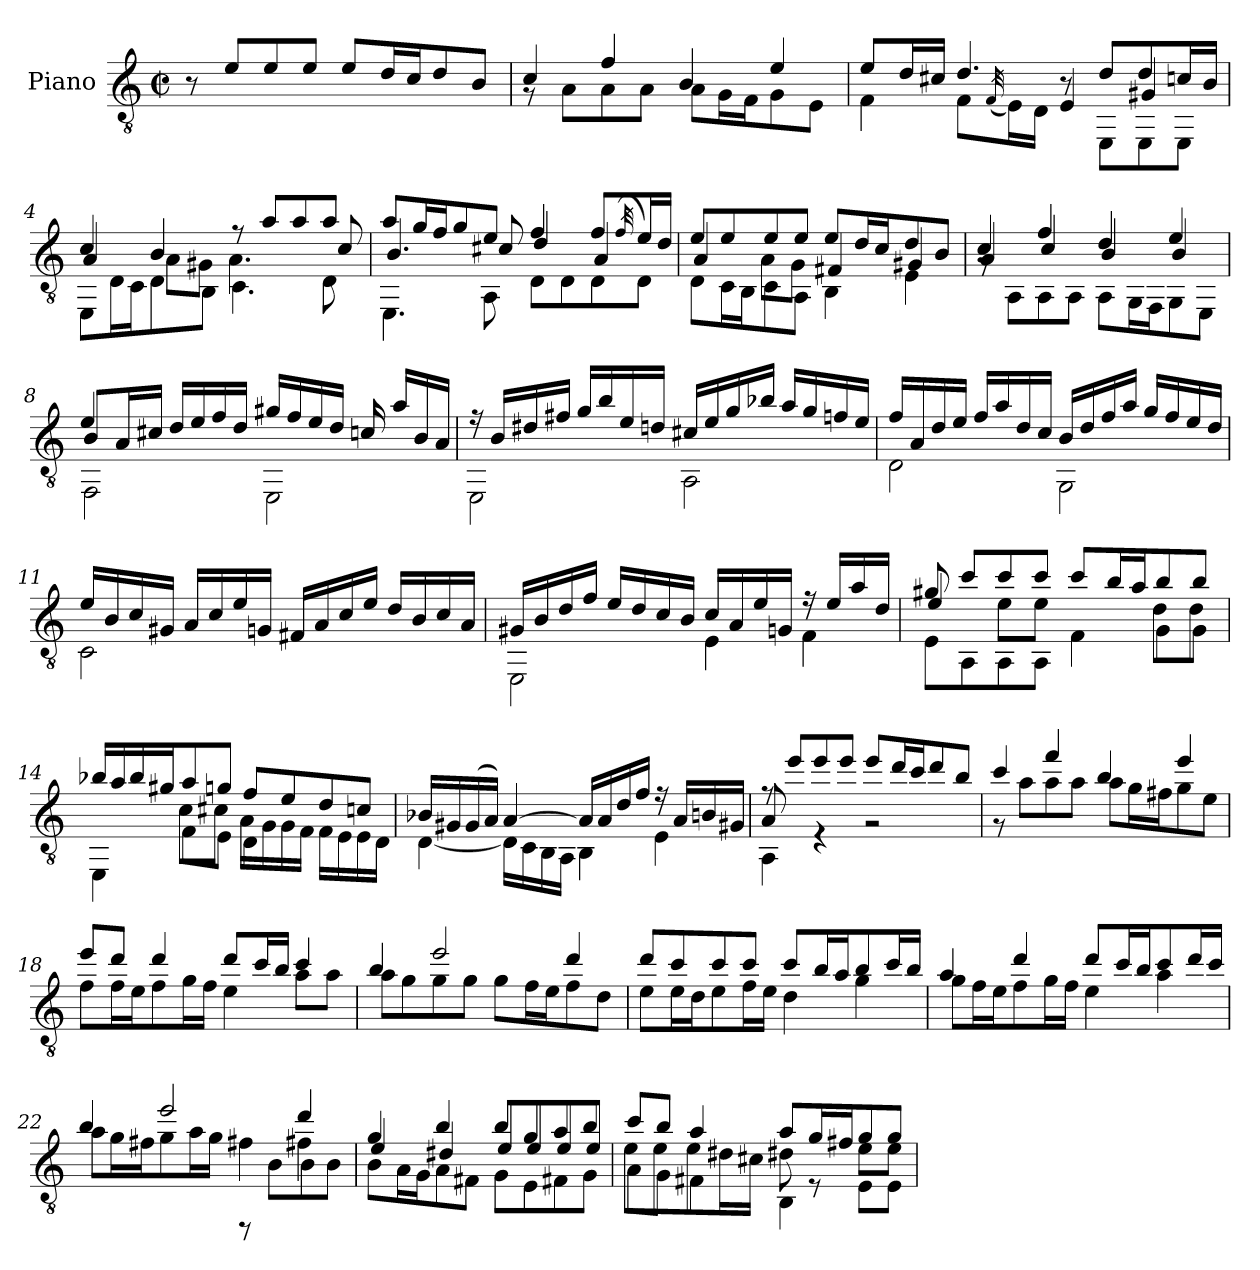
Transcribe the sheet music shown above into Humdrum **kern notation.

**kern
*part1
*staff1
*I"Piano
*I'Pno.
*clefGv2
*k[]
*M2/2
*met(c|)
*MM70
=1
8r
8e/L
8e/
8e/J
8e/L
16d/L
16c/J
8d/
8B/J
=2
*^
4c/	8rG
.	8A<<<\L
4f/	8A<\
.	8A<\J
4B/	8A<<\L
.	16G<<\L
.	16F<<\J
4e/	8G<<\
.	8E<<\J
!!LO:LB:g=z	!!
=3	=3
*	*^
8e/L	4F<\	2ryy
16d/L	.	.
16c#X/JJ	.	.
4.d/	8F<\L	.
.	(<32qF/	.
.	16E<\L)	.
.	16D<\JJ	.
.	8r	4E/
8d/L	8EE<\L	.
8d/	8EE\	4G#X/
16cn/L	8EE\J	.
16B/JJ	.	.
=4	=4	=4
4c/	8EE<\L	4A/
.	16D<\L	.
.	16C<\J	.
4B/	8D<\	8A<\L
.	8BB<\J	8G#X<\J
8rf	4.C<\	4.A<\
8a/L	.	.
8a/	.	.
8a/J	8D<\	8c/
!!LO:LB:g=z	!!	!!
=5	=5	=5
8a/L	4.EE<\	4.B/
16g/L	.	.
16f/J	.	.
8g/	.	.
8e/J	8AA<\	8c#X/
4f/	8D<\L	4d/
.	8D<\	.
8f/L	8D<\	4A/
(<32qf/	.	.
16e/L)	8D<\J	.
16d/JJ	.	.
=6	=6	=6
8e/L	8D<\L	4A/
8e/	16C<\L	.
.	16BB<\J	.
8e/	8C<\	8A<\L
8e/J	8AA<\J	8G<\J
8e/L	4BB<\	4F#X/
16d/L	.	.
16c/J	.	.
8d/	4E<<\	4G#X/
8B/J	.	.
!!LO:LB:g=z	!!	!!
=7	=7	=7
4c:/	8rG	4A/
.	8AA<\L	.
4f/	8AA<\	4c/
.	8AA<\J	.
4d/	8AA<\L	4B/
.	16GG<\L	.
.	16FF<\J	.
4e/	8GG<\	4B/
.	8EE<\J	.
=8	=8	=8
8B/L	2FF<\	4e/
16A/L	.	.
16c#X/JJ	.	.
16d/LL	.	2.ryy
16e/	.	.
16f/	.	.
16d/JJ	.	.
16g#X/LL	2EE<\	.
16f/	.	.
16e/	.	.
16d/JJ	.	.
16cn/	.	.
16a/LL	.	.
16B/	.	.
16A/JJ	.	.
*	*v	*v
!!LO:LB:g=z
=9	=9
16rf	2EE<\
16B/LL	.
16d#X/	.
16f#X:/JJ	.
16g/LL	.
16b/	.
16e/	.
16dn/JJ	.
16c#X:/LL	2AA<\
16e/	.
16g/	.
16b-X/JJ	.
16a/LL	.
16g/	.
16fn/	.
16e/JJ	.
=10	=10
16f:/LL	2D<\
16A/	.
16d/	.
16e/JJ	.
16f/LL	.
16a/	.
16d/	.
16c/JJ	.
16B:/LL	2GG<\
16d/	.
16f/	.
16a/JJ	.
16g/LL	.
16f/	.
16e/	.
16d/JJ	.
!!LO:LB:g=z	!!
=11	=11
16e/LL	2C<\
16B/	.
16c:/	.
16G#X/JJ	.
16A/LL	.
16c/	.
16e/	.
16Gn/JJ	.
16F#X/LL	2ryy
16A/	.
16c/	.
16e/JJ	.
16d/LL	.
16B/	.
16c/	.
16A/JJ	.
=12	=12
16G#X/LL	2EE<\
16B/	.
16d/	.
16f/JJ	.
16e/LL	.
16d/	.
16c/	.
16B/JJ	.
16c/LL	4E<\
16A/	.
16e/	.
16Gn/JJ	.
16r	4F<<\
16e/LL	.
16a/	.
16d:/JJ	.
!!LO:LB:g=z	!!
=13	=13
*	*^
8g#X/	8E<\L	4e/
8cc/L	8AA<\	.
8cc/	8AA<\	8e<<\L
8cc/J	8AA<\J	8e<\J
8cc/L	4F<<\	4ryy
16b:/L	.	.
16a/J	.	.
8b/	8G<<\L	8d<\L
8b/J	8G\J	8d\J
=14	=14	=14
16b-X/LL	4EE<\	4ryy
16a/	.	.
16b-/	.	.
16g#X/J	.	.
8a/	8F<\L	8c<\L
8gn/J	8E<\J	8c#X<\J
8f/L	4D<\	16A<\LL
.	.	16G<\
8e/	.	16G<\
.	.	16F<<\JJ
8d/	4ryy	16F<\LL
.	.	16E<\
8cn/J	.	16E<\
.	.	16D<\JJ
*	*v	*v
!!LO:LB:g=z
=15	=15
16B-X/LL	[4D<\
16G#X/	.
(<16G#/	.
16A/JJ)	.
[4A/	16D\LL]
.	16C<\
.	16BB<\
.	16AA<\JJ
16A/LL]	4BB<\
16A/	.
16d/	.
16f/JJ	.
16r	4E<\
16A/LL	.
16Bn/	.
16G#X/JJ	.
=16	=16
*	*^
8rf	4AA<\	8A/
8ee/L	.	2..ryy
8ee/	4rE	.
8ee/J	.	.
8ee/L	2rG	.
16dd/L	.	.
16cc/J	.	.
8dd/	.	.
8b:/J	.	.
*	*v	*v
!!LO:LB:g=z
=17	=17
4cc:/	8rG
.	8a<<<\L
4ff:/	8a<<\
.	8a<\J
4b:/	8a<<\L
.	16g<\L
.	16f#X<\J
4ee/	8g<<<\
.	8e<<\J
=18	=18
8ee/L	8f<<\L
8dd/J	16f<\L
.	16e<\J
4dd/	8f<\
.	16g<\L
.	16f<\JJ
8dd/L	4e<\
16cc/L	.
16b/JJ	.
4cc/	8a<\L
.	8a<\J
!!LO:PB:g=z	!!
=19	=19
4b/	8a<\L
.	8g<<\
2ee/	8g<<<\
.	8g<\J
.	8g<\L
.	16f<\L
.	16e<\J
4dd/	8f<\
.	8d<\J
=20	=20
8dd/L	8e<<\L
8cc/	16e<\L
.	16d<\J
8cc/	8e<\
8cc/J	16f<\L
.	16e<\JJ
8cc:/L	4d<\
16b/L	.
16a/J	.
8b/	4g<\
16cc/L	.
16b/JJ	.
!!LO:LB:g=z	!!
=21	=21
4a:/	8g<\L
.	16f<\L
.	16e<\J
4dd/	8f<<<\
.	16g<<\L
.	16f<<<\JJ
8dd/L	4e<\
16cc/L	.
16b/J	.
8cc/	4a<\
16dd/L	.
16cc:/JJ	.
=22	=22
*	*^
4b:/	8a<\L	2ryy
.	16g<\L	.
.	16f#X<\J	.
2ee/	8g<<\	.
.	16a<<\L	.
.	16g<<\JJ	.
.	4f#X<\	8rDD
.	.	8B<<\L
4dd/	4f#X<\	8B<\
.	.	8B<\J
!!LO:LB:g=z	!!	!!
=23	=23	=23
4g/	8B<<\L	4e/
.	16A<<\L	.
.	16G<<\J	.
4b:/	8A<\	4d#X/
.	8F#X<<\J	.
8b:/L	8G<\L	8e/L
8g/	8E<\	8e/
8a/	8F#X<\	8e/
8b/J	8G:<\J	8e/J
=24	=24	=24
8cc/L	8A<\L	8e<\L
8b/J	8G<\J	8e<\
4a/	4F#X<\	8e<\
.	.	16d#X<\L
.	.	16c#X:<<\JJ
8a/L	4BB<\	8d#X<\
16g/L	.	8rE
16f#X/J	.	.
8g/	8E<\L	8e<\L
8g/J	8E\J	8e\J
*v	*v	*v
=
*-
